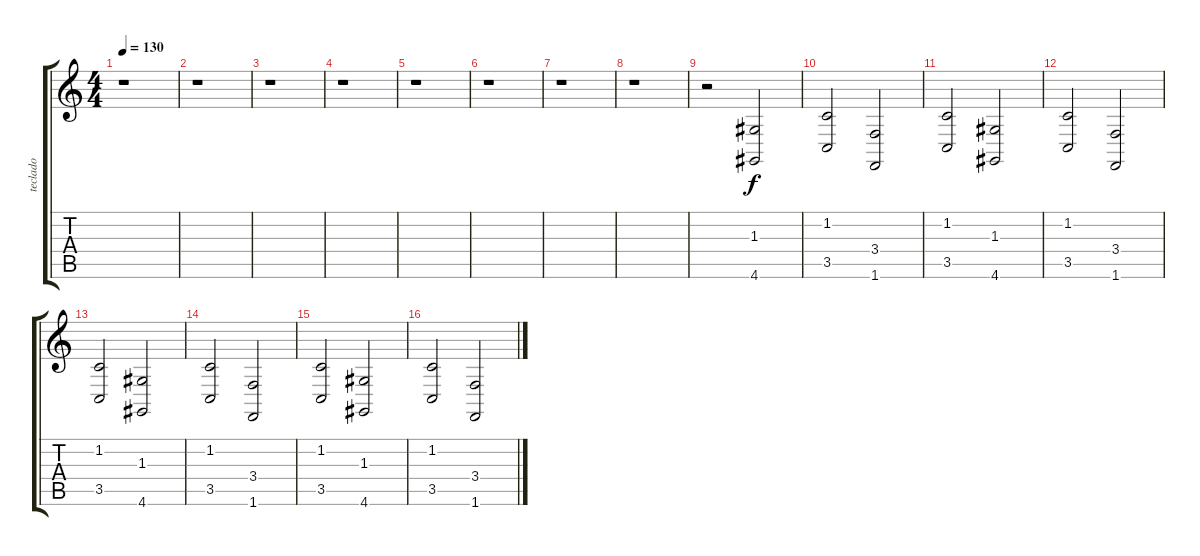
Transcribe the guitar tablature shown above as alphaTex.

\track ("teclado" "teclado") {instrument synthstrings2}
\staff {score tabs}
\tuning (E4 B3 G3 D3 A2 E2) {hide}
\ts (4 4)
\tempo 130
\clef g2
\ks c
r.1{dy f} |
r.1 |
r.1 |
r.1 |
r.1 |
r.1 |
r.1 |
r.1 |
r.2 (1.3 4.6).2 |
(1.2 3.5).2 (3.4 1.6).2 |
(1.2 3.5).2 (1.3 4.6).2 |
(1.2 3.5).2 (3.4 1.6).2 |
(1.2 3.5).2 (1.3 4.6).2 |
(1.2 3.5).2 (3.4 1.6).2 |
(1.2 3.5).2 (1.3 4.6).2 |
(1.2 3.5).2 (3.4 1.6).2
